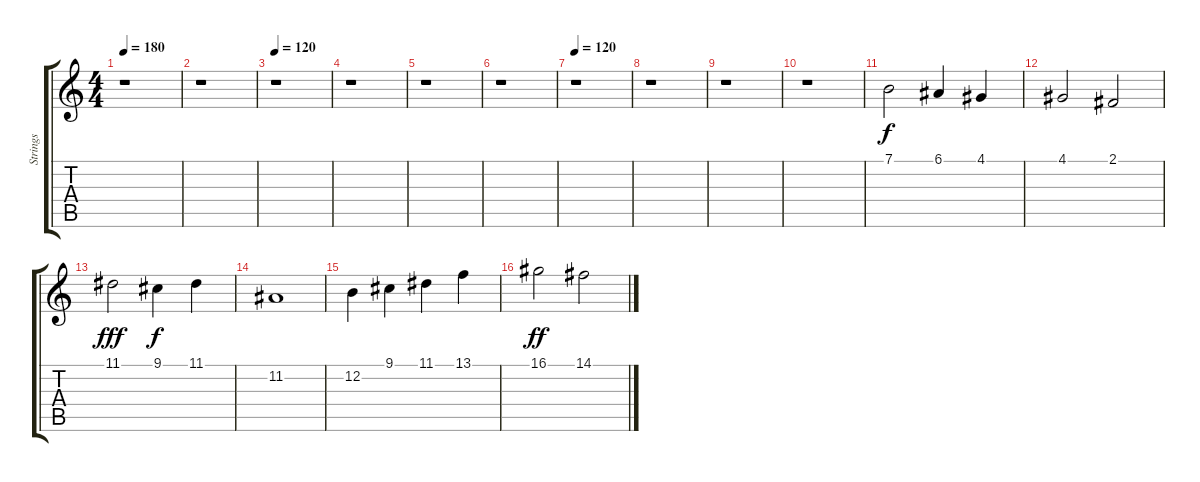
\track ("Strings" "Strings") {instrument stringensemble1}
\staff {score tabs}
\tuning (E4 B3 G3 D3 A2 E2) {hide}
\ts (4 4)
\tempo 180
\clef g2
\ks c
r.1{dy f} |
r.1 |
\tempo 120
r.1 |
r.1 |
r.1 |
r.1 |
\tempo 120
r.1 |
r.1 |
r.1 |
r.1 |
7.1.2{volume 9} 6.1.4 4.1.4 |
4.1.2 2.1.2 |
11.1.2{dy fff} 9.1.4{dy f} 11.1.4 |
11.2.1 |
12.2.4 9.1.4 11.1.4 13.1.4 |
16.1.2{dy ff} 14.1.2
